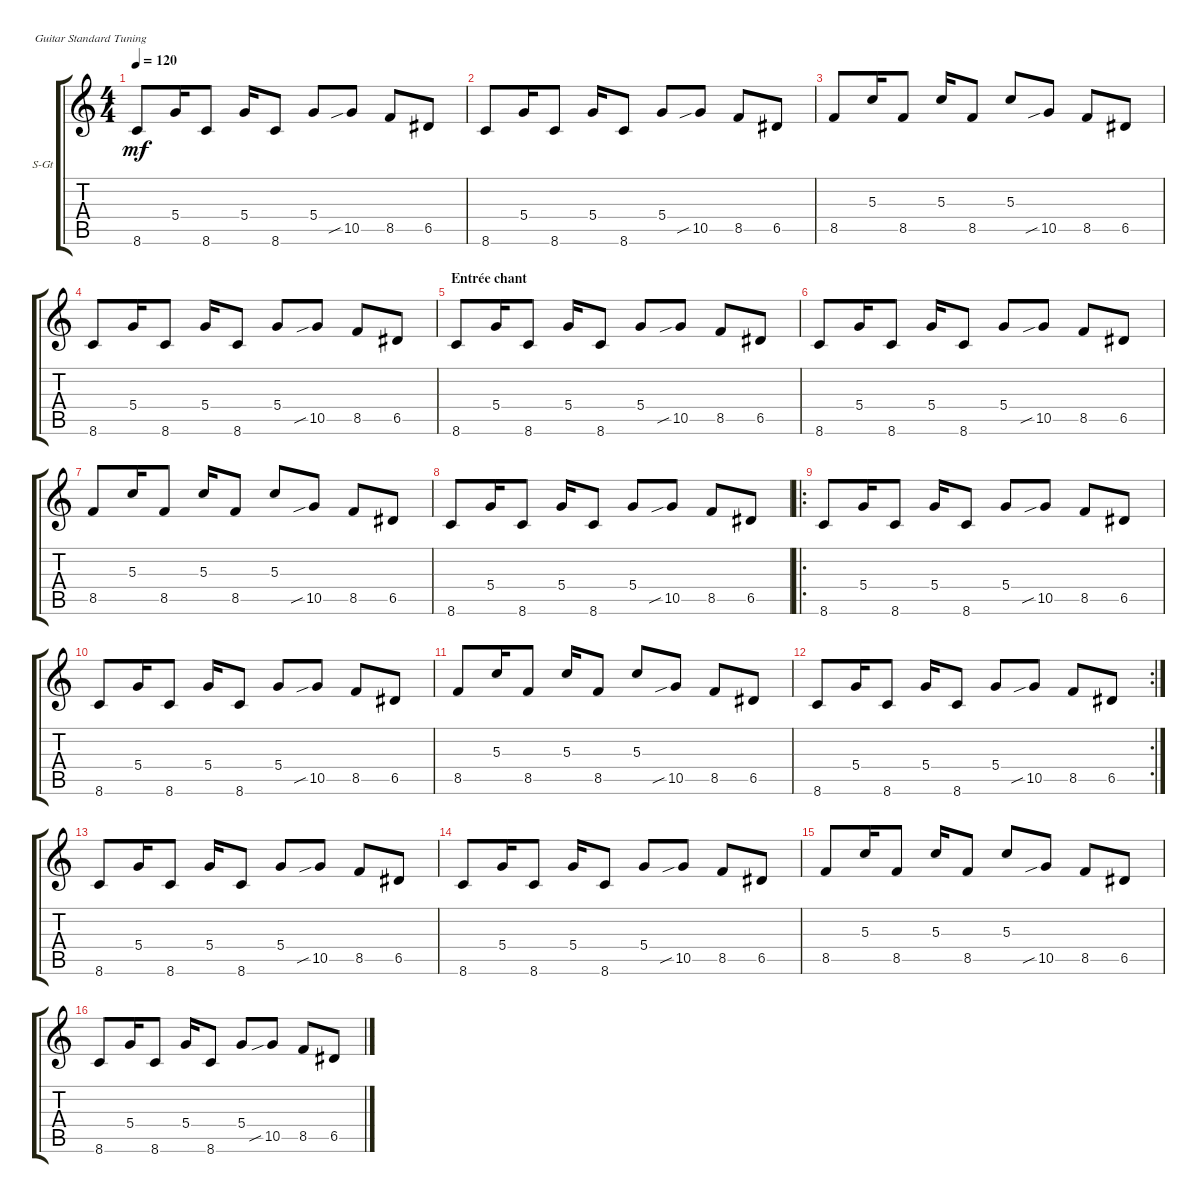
\defaultSystemsLayout 4
\bracketExtendMode groupsimilarinstruments
\firstSystemTrackNameOrientation horizontal
\otherSystemsTrackNameOrientation horizontal
\track ("Steel Guitar" "S-Gt") {instrument acousticguitarsteel}
\staff {score tabs}
\tuning (E4 B3 G3 D3 A2 E2)
\ts (4 4)
\tempo 120
\clef g2
\ks c
8.6.8{dy mf} 5.4.16 8.6.8 5.4.16 8.6.8 5.4.8 10.5{sib}.8 8.5.8 6.5.8 |
8.6.8 5.4.16 8.6.8 5.4.16 8.6.8 5.4.8 10.5{sib}.8 8.5.8 6.5.8 |
8.5.8 5.3.16 8.5.8 5.3.16 8.5.8 5.3.8 10.5{sib}.8 8.5.8 6.5.8 |
8.6.8 5.4.16 8.6.8 5.4.16 8.6.8 5.4.8 10.5{sib}.8 8.5.8 6.5.8 |
\section ("" "Entrée chant")
8.6.8 5.4.16 8.6.8 5.4.16 8.6.8 5.4.8 10.5{sib}.8 8.5.8 6.5.8 |
8.6.8 5.4.16 8.6.8 5.4.16 8.6.8 5.4.8 10.5{sib}.8 8.5.8 6.5.8 |
8.5.8 5.3.16 8.5.8 5.3.16 8.5.8 5.3.8 10.5{sib}.8 8.5.8 6.5.8 |
8.6.8 5.4.16 8.6.8 5.4.16 8.6.8 5.4.8 10.5{sib}.8 8.5.8 6.5.8 |
\ro
8.6.8 5.4.16 8.6.8 5.4.16 8.6.8 5.4.8 10.5{sib}.8 8.5.8 6.5.8 |
8.6.8 5.4.16 8.6.8 5.4.16 8.6.8 5.4.8 10.5{sib}.8 8.5.8 6.5.8 |
8.5.8 5.3.16 8.5.8 5.3.16 8.5.8 5.3.8 10.5{sib}.8 8.5.8 6.5.8 |
\rc 2
8.6.8 5.4.16 8.6.8 5.4.16 8.6.8 5.4.8 10.5{sib}.8 8.5.8 6.5.8 |
8.6.8 5.4.16 8.6.8 5.4.16 8.6.8 5.4.8 10.5{sib}.8 8.5.8 6.5.8 |
8.6.8 5.4.16 8.6.8 5.4.16 8.6.8 5.4.8 10.5{sib}.8 8.5.8 6.5.8 |
8.5.8 5.3.16 8.5.8 5.3.16 8.5.8 5.3.8 10.5{sib}.8 8.5.8 6.5.8 |
8.6.8 5.4.16 8.6.8 5.4.16 8.6.8 5.4.8 10.5{sib}.8 8.5.8 6.5.8
